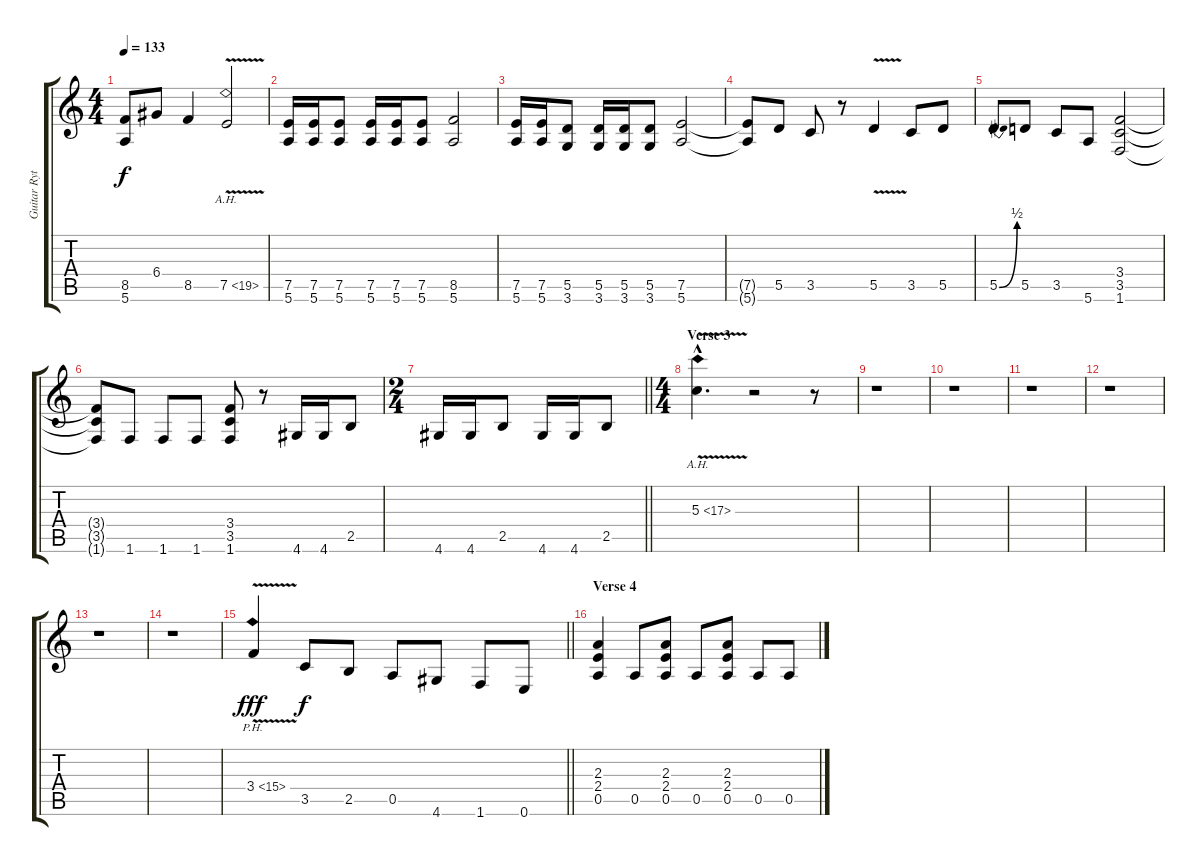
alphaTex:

\track ("Guitar Rythm 2" "Guitar Ryt") {instrument overdrivenguitar}
\staff {score tabs}
\tuning (E4 B3 G3 D3 A2 E2) {hide}
\ts (4 4)
\tempo 133
\clef g2
\ks c
(8.5{t} 5.6{t}).8{dy f} 6.4.8 8.5.4 7.5{ah 12 v}.2 |
(7.5 5.6).16 (7.5 5.6).16 (7.5 5.6).8 (7.5 5.6).16 (7.5 5.6).16 (7.5 5.6).8 (8.5 5.6).2 |
(7.5 5.6).16 (7.5 5.6).16 (5.5 3.6).8 (5.5 3.6).16 (5.5 3.6).16 (5.5 3.6).8 (7.5 5.6).2 |
(7.5{t} 5.6{t}).8 5.5.8 3.5.8 r.8 5.5{v}.4 3.5.8 5.5.8 |
5.5{be (bend 0 0 60 2)}.8 5.5.8 3.5.8 5.6.8 (3.4 3.5 1.6).2 |
(3.4{t} 3.5{t} 1.6{t}).8 1.6.8 1.6.8 1.6.8 (3.4 3.5 1.6).8 r.8 4.6.16 4.6.16 2.5.8 |
\ts (2 4)
\barLineRight lightlight
4.6.16 4.6.16 2.5.8 4.6.16 4.6.16 2.5.8 |
\ts (4 4)
\section ("" "Verse 3")
5.3{ah 12 v hac}.4{d} r.2 r.8 |
r.1 |
r.1 |
r.1 |
r.1 |
r.1 |
r.1 |
\barLineRight lightlight
3.4{ph 12 v}.4{dy fff} 3.5.8{dy f} 2.5.8 0.5.8 4.6.8 1.6.8 0.6.8 |
\section ("" "Verse 4")
(2.3 2.4 0.5).4 0.5.8 (2.3 2.4 0.5).8 0.5.8 (2.3 2.4 0.5).8 0.5.8 0.5.8
